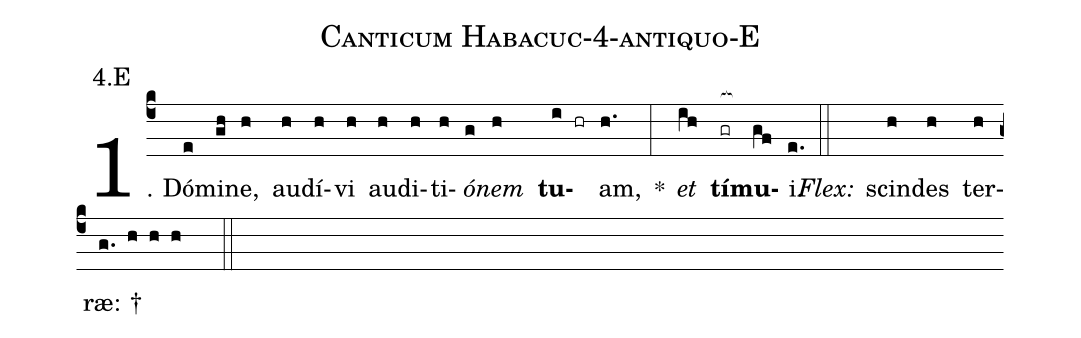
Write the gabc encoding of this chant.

name: Canticum Habacuc-4-antiquo-E;
annotation: 4.E;
%%
(c4)1. Dó(e)mi(gh)ne,(h) au(h)dí(h)vi(h) au(h)di(h)ti(h)<i>ó</i>(g)<i>nem</i>(h) <b>tu</b>(i hr)am,(h.) *(:) <i>et</i>(ih) <b>tí</b>(gr[ocb:1{])<b>mu</b>(gf[ocb:0}])i.(e.) (::)
<i>Flex:</i>()  scin(h)des(h) ter(h)ræ: †(g. h h h  ::)
